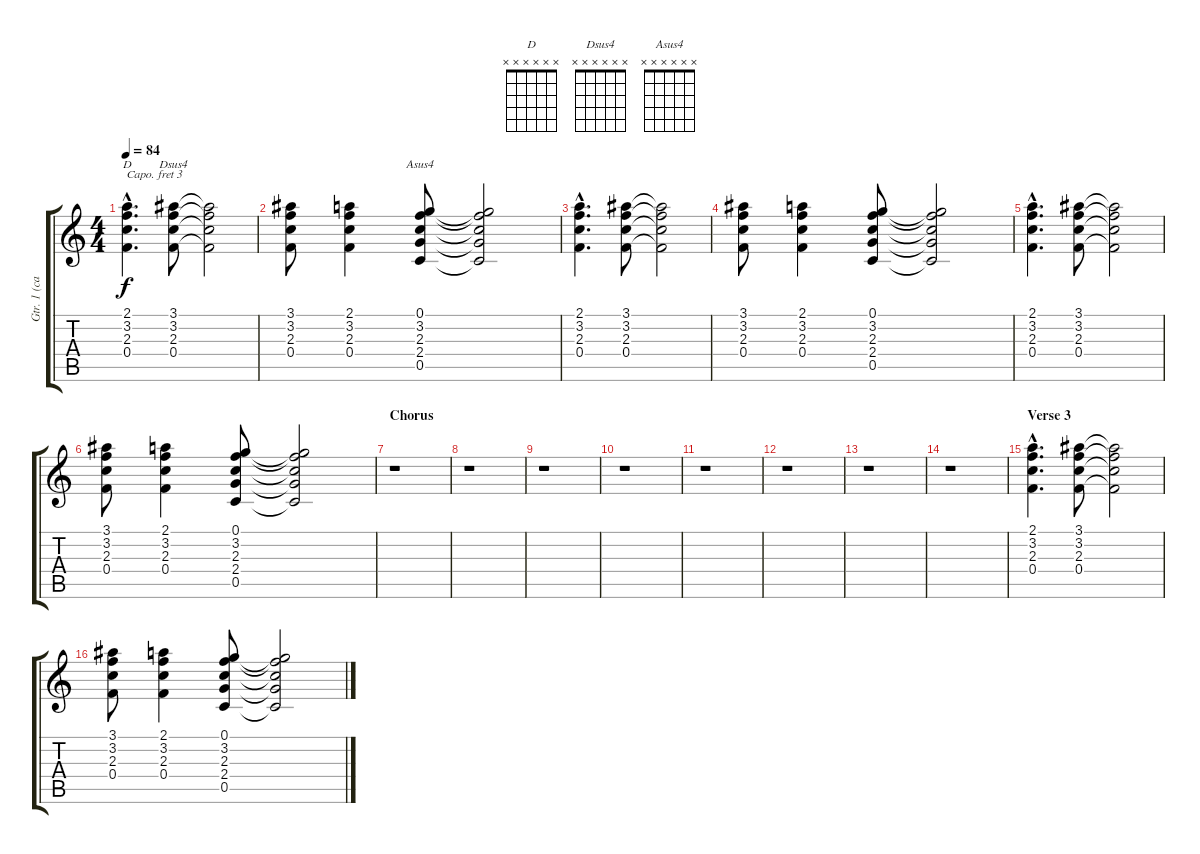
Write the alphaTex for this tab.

\track ("Gtr. 1 (capo III)" "Gtr. 1 (ca") {instrument acousticguitarsteel}
\staff {score tabs}
\capo 3
\tuning (E4 B3 G3 D3 A2 E2) {hide}
\chord ("D" x x x x x x)
\chord ("Dsus4" x x x x x x)
\chord ("Asus4" x x x x x x)
\ts (4 4)
\tempo 84
\clef g2
\ks c
(2.1{hac} 3.2{hac} 2.3{hac} 0.4{hac}).4{d ch "D" dy f} (3.1 3.2 2.3 0.4).8{ch "Dsus4"} (3.1{t} 3.2{t} 2.3{t} 0.4{t}).2 |
(3.1 3.2 2.3 0.4).8 (2.1 3.2 2.3 0.4).4 (0.1 3.2 2.3 2.4 0.5).8{ch "Asus4"} (0.1{t} 3.2{t} 2.3{t} 2.4{t} 0.5{t}).2 |
(2.1{hac} 3.2{hac} 2.3{hac} 0.4{hac}).4{d} (3.1 3.2 2.3 0.4).8 (3.1{t} 3.2{t} 2.3{t} 0.4{t}).2 |
(3.1 3.2 2.3 0.4).8 (2.1 3.2 2.3 0.4).4 (0.1 3.2 2.3 2.4 0.5).8 (0.1{t} 3.2{t} 2.3{t} 2.4{t} 0.5{t}).2 |
(2.1{hac} 3.2{hac} 2.3{hac} 0.4{hac}).4{d} (3.1 3.2 2.3 0.4).8 (3.1{t} 3.2{t} 2.3{t} 0.4{t}).2 |
(3.1 3.2 2.3 0.4).8 (2.1 3.2 2.3 0.4).4 (0.1 3.2 2.3 2.4 0.5).8 (0.1{t} 3.2{t} 2.3{t} 2.4{t} 0.5{t}).2 |
\section ("" "Chorus")
r.1 |
r.1 |
r.1 |
r.1 |
r.1 |
r.1 |
r.1 |
r.1 |
\section ("" "Verse 3")
(2.1{hac} 3.2{hac} 2.3{hac} 0.4{hac}).4{d} (3.1 3.2 2.3 0.4).8 (3.1{t} 3.2{t} 2.3{t} 0.4{t}).2 |
(3.1 3.2 2.3 0.4).8 (2.1 3.2 2.3 0.4).4 (0.1 3.2 2.3 2.4 0.5).8 (0.1{t} 3.2{t} 2.3{t} 2.4{t} 0.5{t}).2
